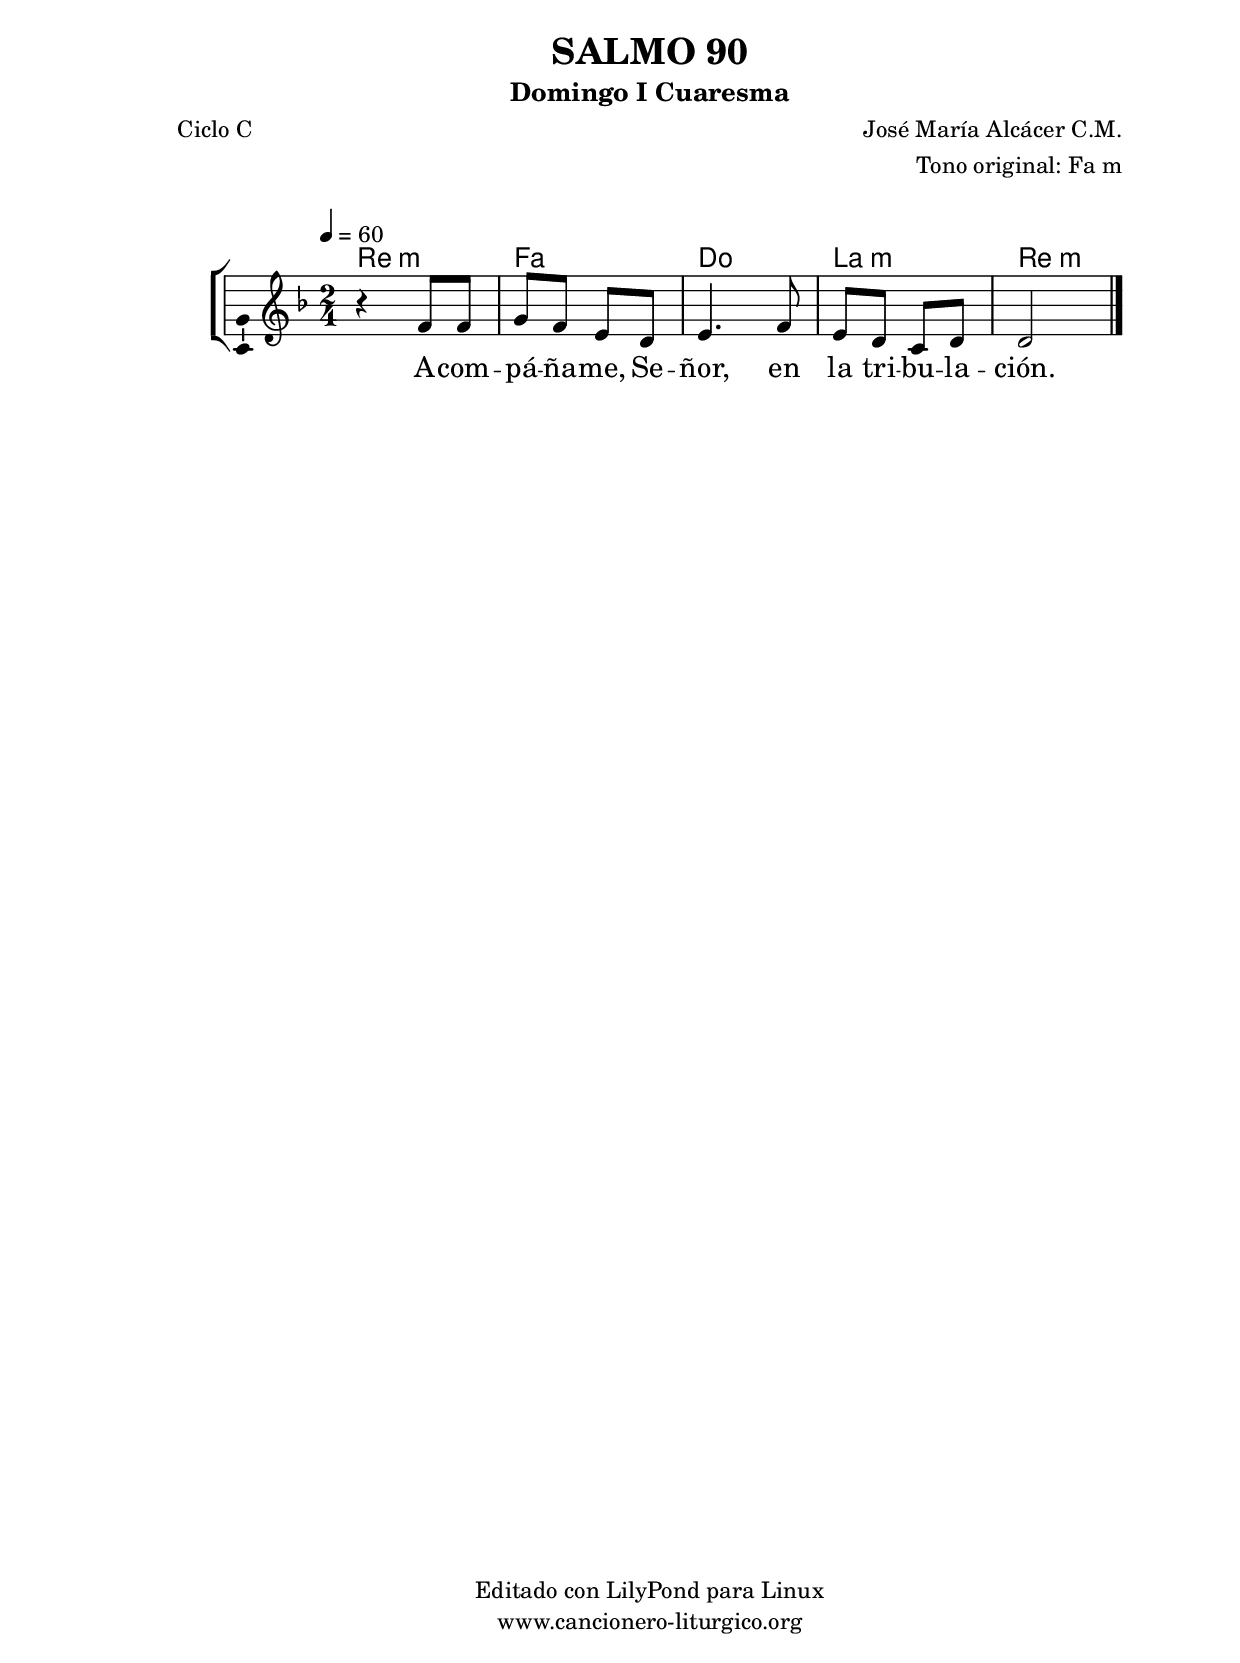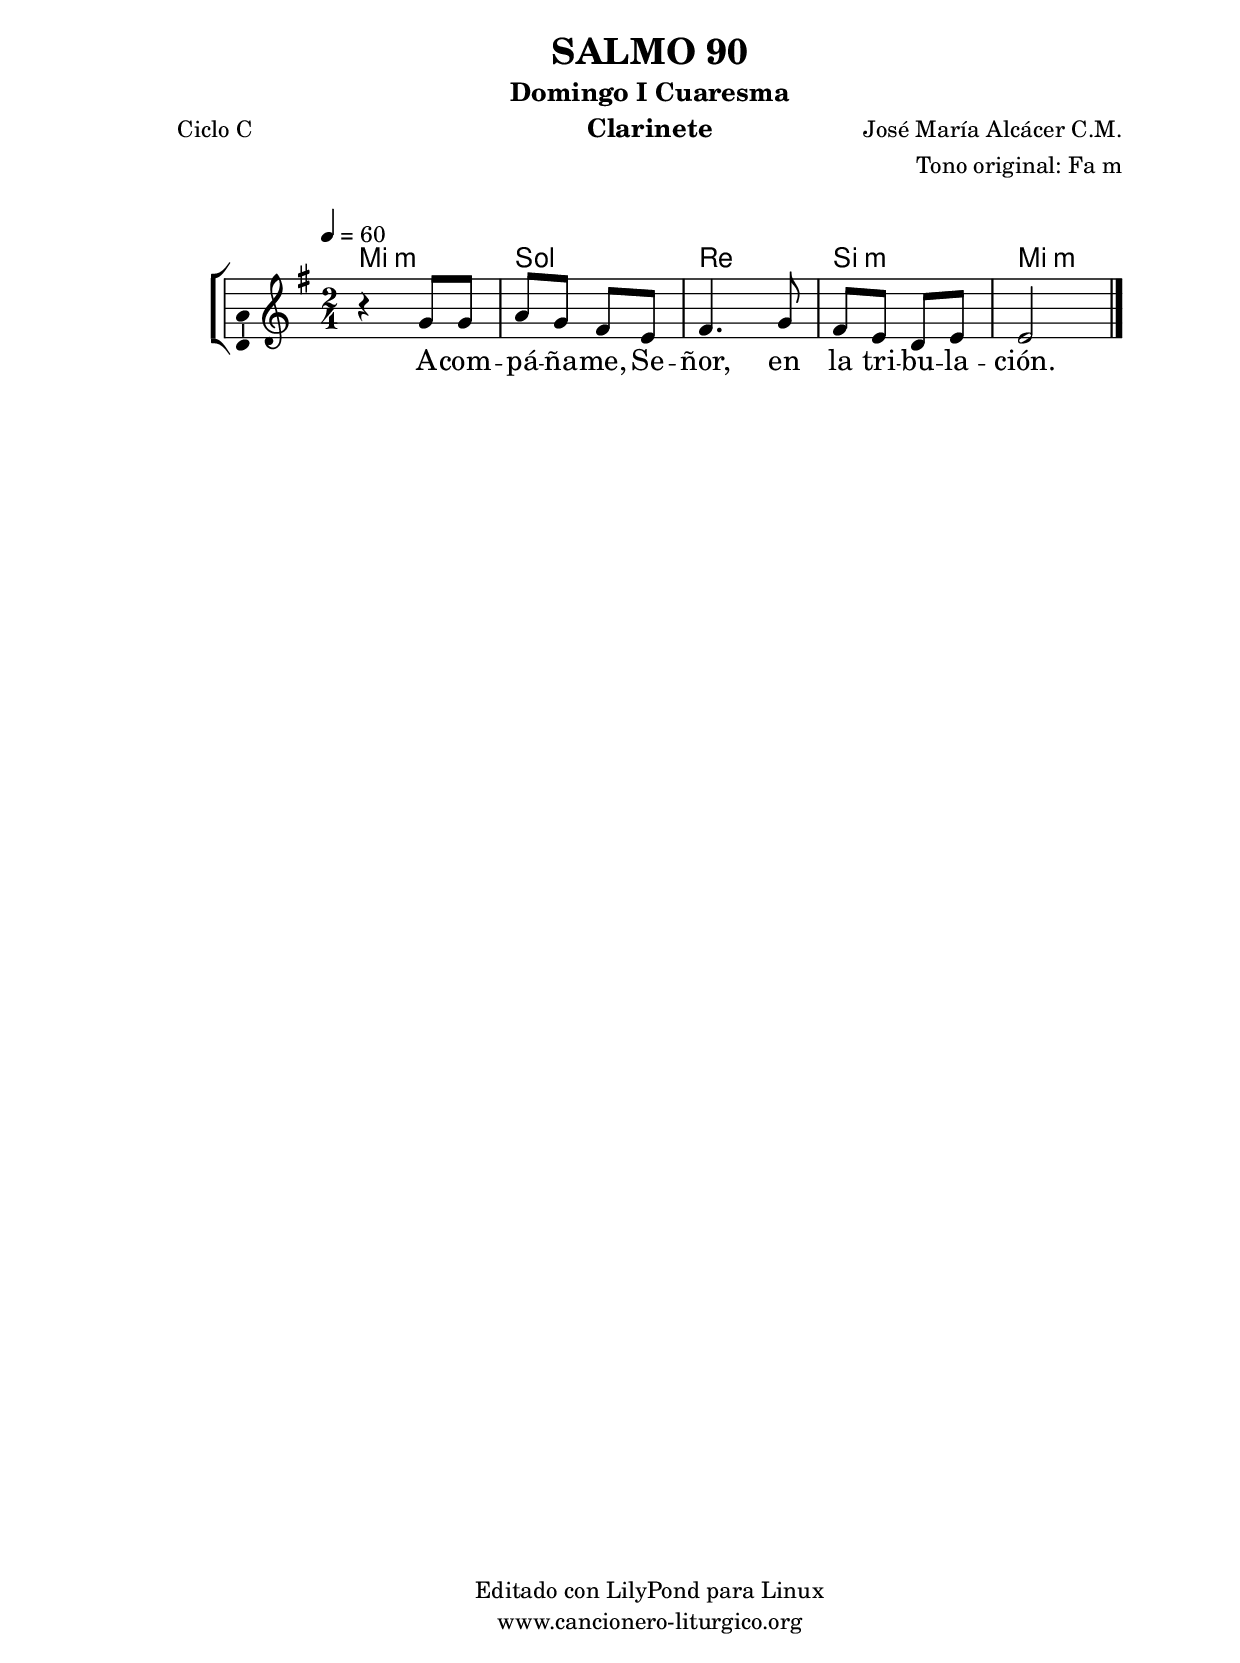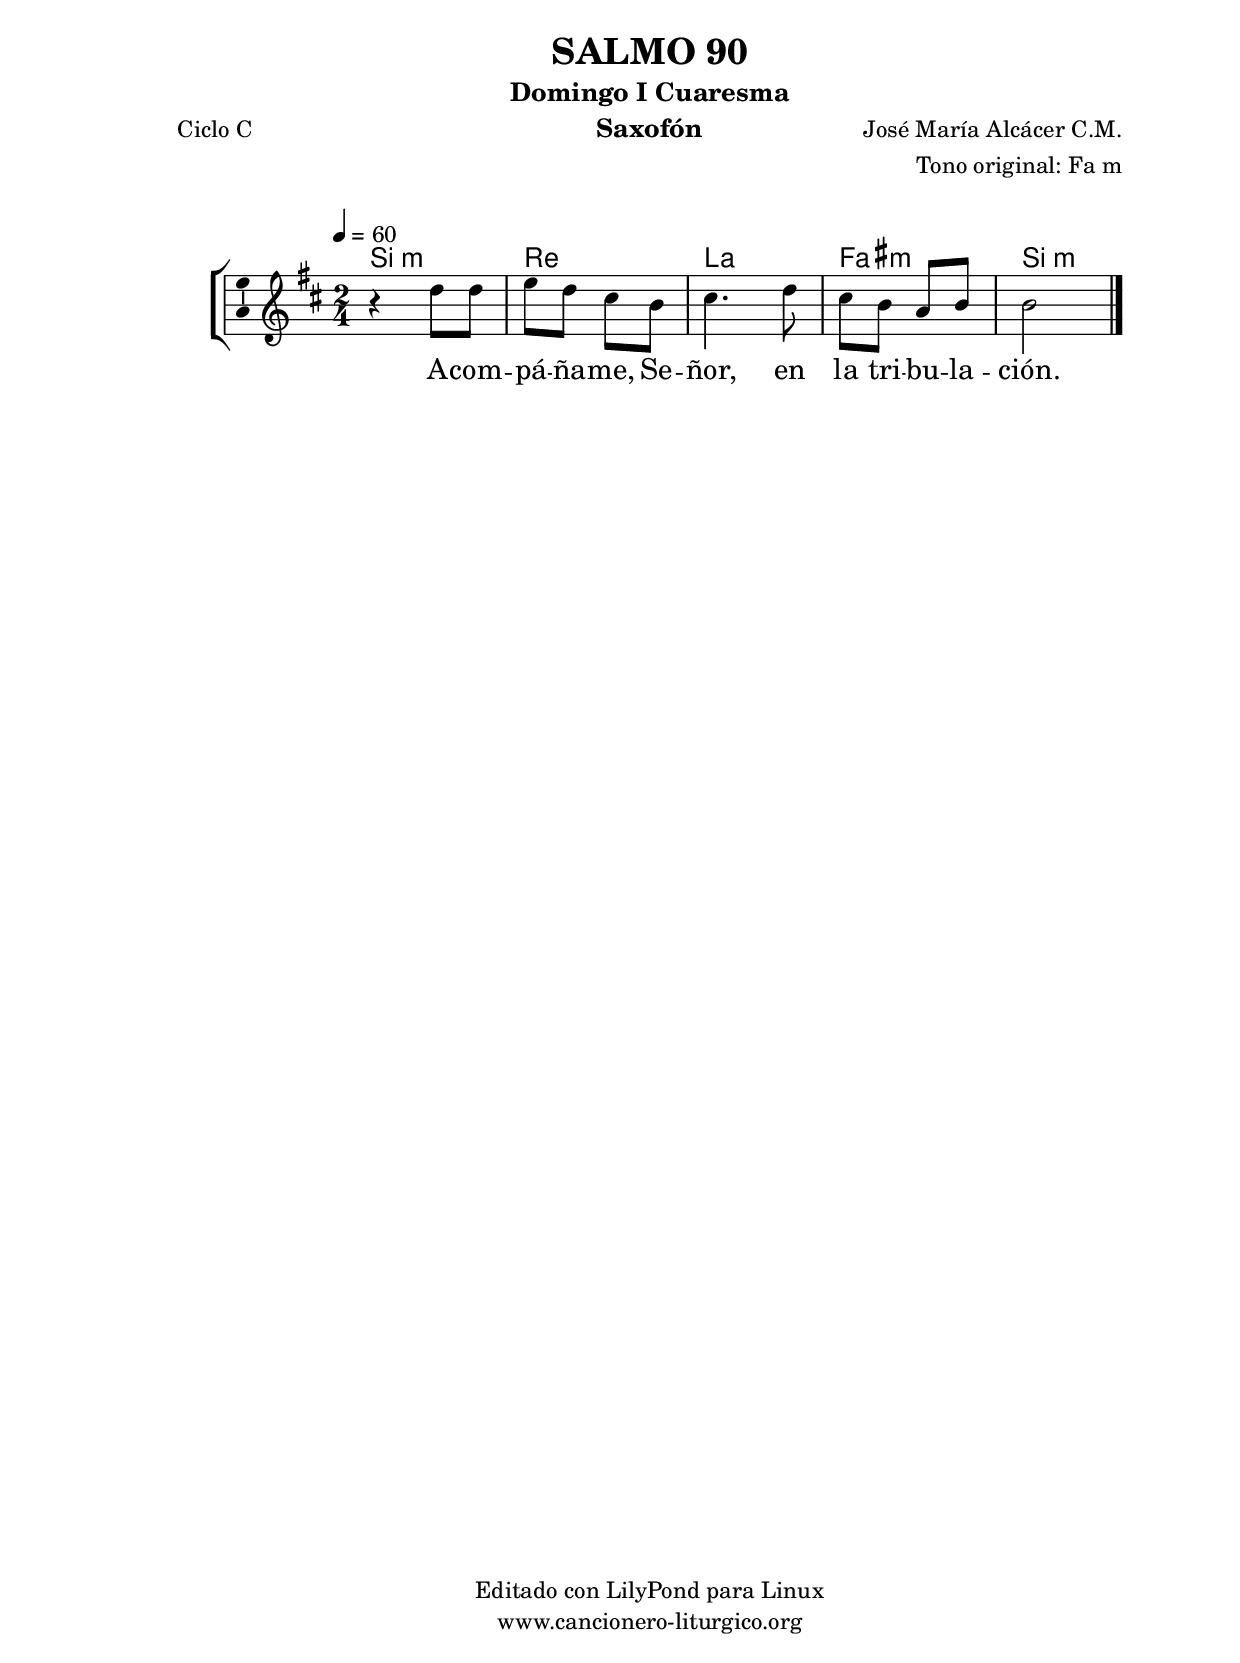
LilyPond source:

%
%para convertir .midi en .wav:
%timidity filename.midi -Ow -o finename.wav
%
%
%Para convertir de .wav a .mp3:
%lame -h -m j filename.wav
%
%
%para escuchar el midi:
%timidity nombrefichero.midi
%


%versión de lilypond para la que se ha escrito esta partitura:
\version "2.16.0"

	%Tamaño papel
	#(set-default-paper-size "a4")
	%Tamaño partitura
	#(set-global-staff-size 20)
	%No responde al pulsar sobre una nota
	#(ly:set-option 'point-and-click #f)

%parámetros del encabezamiento:
\header {
	title = "SALMO 90"
	subtitle = "Domingo I Cuaresma"
	composer = "José María Alcácer C.M."
	poet = "Ciclo C"
	meter = ""
	arranger = "Tono original: Fa m"
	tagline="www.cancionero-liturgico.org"
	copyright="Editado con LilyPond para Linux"
	}

%parámetros asociados al papel:
\paper  {
	oddHeaderMarkup = \markup {\fill-line { \on-the-fly #not-first-page \fromproperty #'header:title \on-the-fly #not-first-page \fromproperty #'header:composer }}
	evenHeaderMarkup = \markup {\fill-line { \fromproperty #'header:composer \fromproperty #'header:title }}
	#(set-paper-size "a4")
	print-page-number = ##f
	first-page-number = 1
	print-first-page-number = ##f
%	head-separation = 3.0 \cm
	top-margin = 2.0 \cm
	bottom-margin = 0.5\cm
%%%	bottom-margin = -1.0\cm
	left-margin = 3.0 \cm
	line-width = 16.0 \cm 
	indent = 8\mm
	interscoreline = 2.\mm
	between-system-space = 15\mm
%	para que las partituras no llenen la hoja:
	ragged-bottom = ##t
%	idem para la última hoja:
	ragged-last-bottom = ##f
%	para que las partituras llenen el ancho del papel:
	ragged-last = ##f
	after-title-space = 2.5 \cm
%page-count=1
%system-count=8

	%Flexible Vertical Spacing
%	markup-markup-spacing =
%	#'((basic-distance . 15) (minimum-distance . 15) (padding . 3))
	markup-system-spacing =
	#'((basic-distance . 15) (minimum-distance . 15) (padding . 3))
	system-system-spacing =
	#'((basic-distance . 15) (minimum-distance . 15) (padding . 3))
	score-system-spacing =
	#'((basic-distance . 15) (minimum-distance . 15) (padding . 5))
%	top-system-spacing = % header
%	#'((basic-distance . 8) (minimum-distance . 0) (padding . 3))
%	top-markup-spacing =
%	#'((basic-distance . 20) (minimum-distance . 20) (padding . 3))
	last-bottom-spacing = % footer
	#'((basic-distance . 5) (minimum-distance . 5) (padding . 3))
%	score-markup-spacing =
%	#'((basic-distance . 16) (minimum-distance . 13) (padding . 3))

	}


%parámetros que afectan a toda la partitura:
global =  {
	%clave de sol (G):
	\clef G
	%armadura:
	\transpose c a
	\key f \minor
	\tempo 4=60
	\set Score.tempoHideNote = ##f
	}


acordes = {
	\italianChords
	\chordmode {
	\transpose c a,
{
f2:m aes ees c:m f:m
	}
	}
}


melodia = 
{
	\transpose c a,
	\relative c''{
	\time 2/4
r4 aes8 aes
bes aes g f
g4. aes8
g f ees f
f2

	\bar "|."
	}
	}


texto = \lyricmode {
A -- com -- pá -- ña -- me, Se -- ñor, 
en la tri -- bu -- la -- ción.
	}


acordesStaff = \context ChordNames = acordesStaff <<
	\set chordChanges = ##t
	\acordes
	>>


vozStaff = \context Voice = vozStaff
\with {\consists "Ambitus_engraver"}
<<
%	\set Staff.instrumentName = ""
%	\set Staff.shortInstrumentName = ""
%	\set Staff.midiInstrument = #"clarinet"
%	\set Staff.midiInstrument = #"cello"
%	\set Staff.midiInstrument = #"flute"
	\set Staff.midiInstrument = #"electric guitar (jazz)"
%	\set Staff.midiInstrument = #"english horn"
%	\set Staff.midiInstrument = #"violin"
%	\set Staff.midiInstrument = #"glockenspiel"
	\set Staff.midiMinimumVolume = #0.7
	\set Staff.midiMaximumVolume = #0.9
	\global
	\melodia
	>>


textoStaff = \context Lyrics = textoStaff <<
	\lyricsto vozStaff \texto
	>>

\book {
	\score {
		\context ChoirStaff {
			\override StaffGroup.SystemStartBracket #'collapse-height = #1
			\override Score.SystemStartBar #'collapse-height = #1
			<<
			\acordesStaff
			\vozStaff
			\textoStaff
			>>
			}
		\layout {
	    		\context {
				\Lyrics
				\override LyricText #'font-size = #2
				}
	   		 \context {
				\Score
				%fontSize = #3
				\override StaffSymbol #'staff-space = #(magstep +3)
				%\override Beam #'thickness = #0.55
				%\override SpacingSpanner #'spacing-increment = #1.0
				%\override Slur #'height-limit = #1.5
				}
			}
		}
	\score {
		\unfoldRepeats
		\context ChoirStaff {
			<<
			\acordesStaff
			\vozStaff
			>>
			}
		\midi {
	  		\context {
	  			\Score
				tempoWholesPerMinute = #(ly:make-moment 70 4)
				}
			}
		}
	}

%Partitura para clarinete
#(define output-suffix "C")
\book {
	\header{
		instrument = "Clarinete"
		}
	\score {
		\context ChoirStaff {
			\override StaffGroup.SystemStartBracket #'collapse-height = #1
			\override Score.SystemStartBar #'collapse-height = #1
\transpose c d
			<<
			\acordesStaff
			\vozStaff
			\textoStaff
			>>
			}
		\layout {
	    		\context {
				\Lyrics
				\override LyricText #'font-size = #2
				}
	   		 \context {
				\Score
				%fontSize = #3
				\override StaffSymbol #'staff-space = #(magstep +3)
				%\override Beam #'thickness = #0.55
				%\override SpacingSpanner #'spacing-increment = #1.0
				%\override Slur #'height-limit = #1.5
				}
			}
		}
	}

%Partitura para saxofón
#(define output-suffix "S")
\book {
	\header{
		instrument = "Saxofón"
		}
	\score {
		\context ChoirStaff {
			\override StaffGroup.SystemStartBracket #'collapse-height = #1
			\override Score.SystemStartBar #'collapse-height = #1
\transpose c a
			<<
			\acordesStaff
			\vozStaff
			\textoStaff
			>>
			}
		\layout {
	    		\context {
				\Lyrics
				\override LyricText #'font-size = #2
				}
	   		 \context {
				\Score
				%fontSize = #3
				\override StaffSymbol #'staff-space = #(magstep +3)
				%\override Beam #'thickness = #0.55
				%\override SpacingSpanner #'spacing-increment = #1.0
				%\override Slur #'height-limit = #1.5
				}
			}
		}
	}

